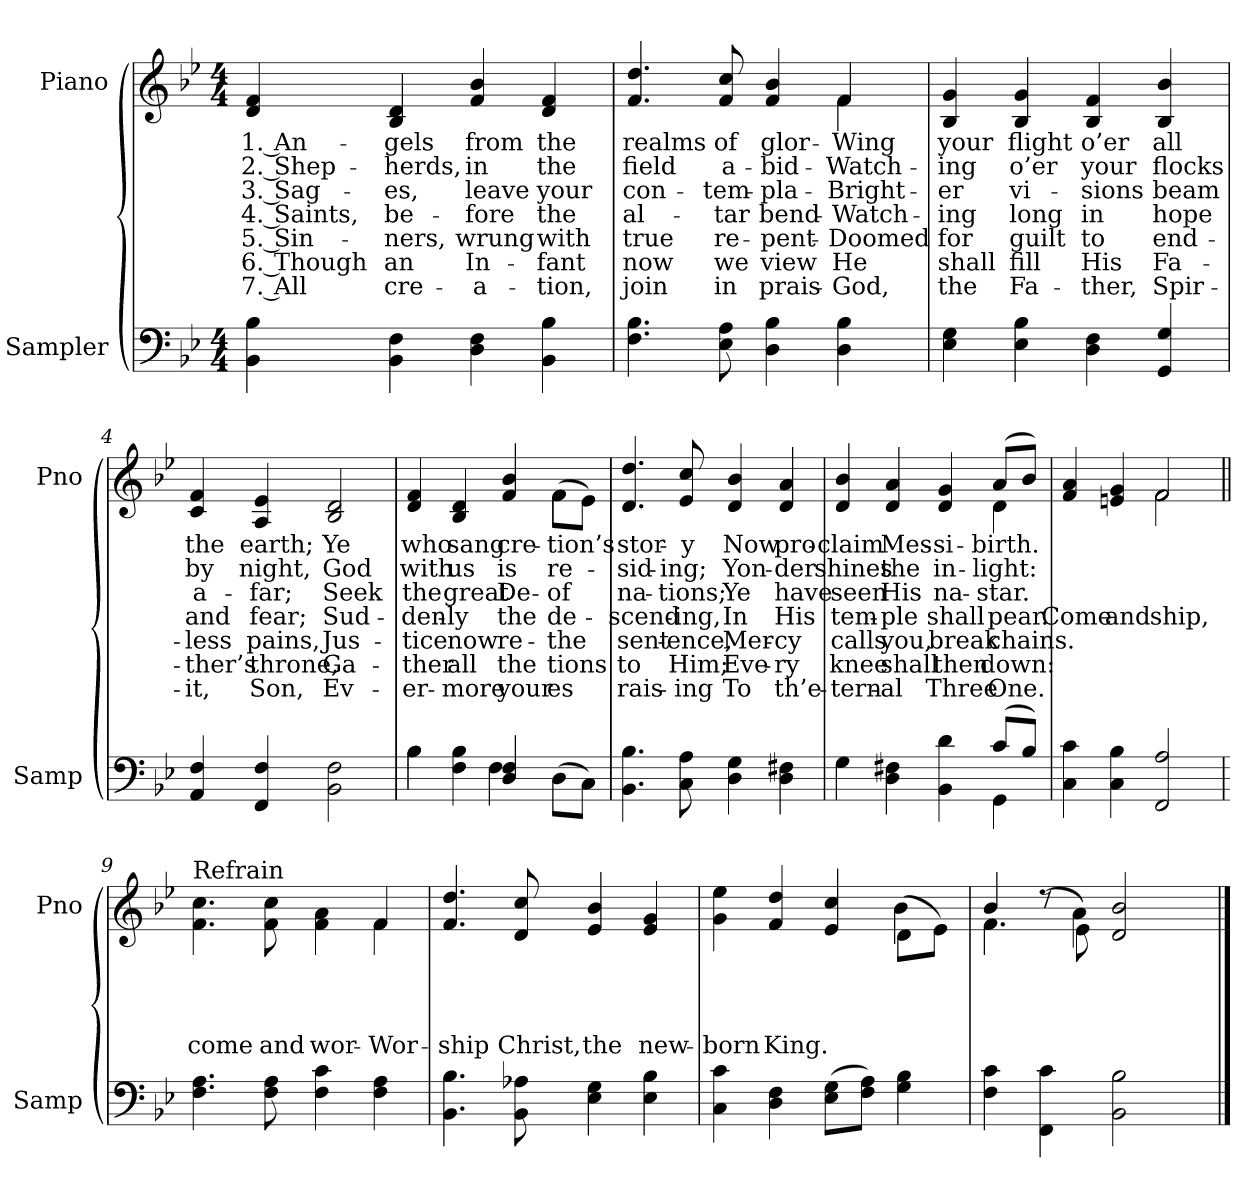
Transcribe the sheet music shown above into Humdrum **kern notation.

**kern	**kern	**text	**text	**text	**text	**text	**text	**text
*part2	*part1	*part1	*part1	*part1	*part1	*part1	*part1	*part1
*staff2	*staff1	*staff1	*staff1	*staff1	*staff1	*staff1	*staff1	*staff1
*I"Sampler	*I"Piano	*	*	*	*	*	*	*
*I'Samp	*I'Pno	*	*	*	*	*	*	*
*clefF4	*clefG2	*	*	*	*	*	*	*
*k[b-e-]	*k[b-e-]	*	*	*	*	*	*	*
*B-:	*B-:	*	*	*	*	*	*	*
*M4/4	*M4/4	*	*	*	*	*	*	*
=1	=1	=1	=1	=1	=1	=1	=1	=1
4BB- 4B-	4d 4f	1. An-	2. Shep-	3. Sag-	4. Saints,	5. Sin-	6. Though	7. All
4BB- 4F	4B- 4d	-gels	-herds,	-es,	be-	-ners,	an	cre-
4D 4F	4f 4b-	from	in	leave	-fore	wrung	In-	-a-
4BB- 4B-	4d 4f	the	the	your	the	with	-fant	-tion,
=2	=2	=2	=2	=2	=2	=2	=2	=2
*	*^	*	*	*	*	*	*	*
4.F 4.B-	4.f 4.dd	2.ryy	realms	field	con-	al-	true	now	join
8E- 8A	8f 8cc	.	of	a-	-tem-	-tar	re-	we	in
4D 4B-	4f 4b-	.	glor-	-bid-	-pla-	bend-	-pent-	view	prais-
4D 4B-	4f/	4f	Wing	Watch-	Bright-	Watch-	Doomed	He	God,
*	*v	*v	*	*	*	*	*	*	*
=3	=3	=3	=3	=3	=3	=3	=3	=3
4E- 4G	4B- 4g	your	-ing	-er	-ing	for	shall	the
4E- 4B-	4B- 4g	flight	o’er	vi-	long	guilt	fill	Fa-
4D 4F	4B- 4f	o’er	your	-sions	in	to	His	-ther,
4GG 4G	4B- 4b-	all	flocks	beam	hope	end-	Fa-	Spir-
=4	=4	=4	=4	=4	=4	=4	=4	=4
4AA 4F	4c 4f	the	by	a-	and	-less	-ther’s	-it,
4FF 4F	4A 4e-	earth;	night,	-far;	fear;	pains,	throne,	Son,
2BB- 2F	2B- 2d	Ye	God	Seek	Sud-	Jus-	Ga-	Ev-
=5	=5	=5	=5	=5	=5	=5	=5	=5
*^	*^	*	*	*	*	*	*	*
4B-\	4B-	4d 4f	2.ryy	who	with	the	-den-	-tice	-ther	-er-
4F 4B-	4ryy	4B- 4d	.	sang	us	great	-ly	now	all	-more
4D 4F	4F	4f 4b-	.	cre-	is	De-	the	re-	the	your
(8D\L	4ryy	(8f\L	4f	-tion’s	re-	of	de-	the	-tions	-es
8C\J)	.	8e-\J)	.	.	.	.	.	.	.	.
*v	*v	*	*	*	*	*	*	*	*	*
*	*v	*v	*	*	*	*	*	*	*
=6	=6	=6	=6	=6	=6	=6	=6	=6
4.BB- 4.B-	4.d 4.dd	stor-	-sid-	na-	-scend-	sent-	to	rais-
8C 8A	8e- 8cc	-y	-ing;	-tions;	-ing,	-ence,	Him;	-ing
4D 4G	4d 4b-	Now	Yon-	Ye	In	Mer-	Eve-	To
4D 4F#X	4d 4a	pro-	-der	have	His	-cy	-ry	th’e-
=7	=7	=7	=7	=7	=7	=7	=7	=7
*^	*^	*	*	*	*	*	*	*
4G	2.ryy	4d 4b-	2.ryy	-claim	shines	seen	tem-	calls	knee	-tern-
4D 4F#X	.	4d 4a	.	Mes-	the	His	-ple	you,	shall	-al
4BB- 4d	.	4d 4g	.	-si-	in-	na-	shall	break	then	Three
(8c/L	4GG	(8a/L	4d	birth.	light:	star.	-pear.	chains.	down:	One.
8B-/J)	.	8b-/J)	.	.	.	.	.	.	.	.
*v	*v	*	*	*	*	*	*	*	*	*
=8	=8	=8	=8	=8	=8	=8	=8	=8	=8
4C 4c	4f 4a	2ryy	.	.	.	Come	.	.	.
4C 4B-	4en 4g	.	.	.	.	and	.	.	.
2FF 2A	2f/	2f	.	.	.	-ship,	.	.	.
=9	=9||	=9||	=9||	=9||	=9||	=9||	=9||	=9||	=9||
!	!LO:TX:t=Refrain	!	!	!	!	!	!	!	!
4.F 4.A	4.f\ 4.cc\	2.ryy	.	.	.	come	.	.	.
8F 8A	8f\ 8cc\	.	.	.	.	and	.	.	.
4F 4c	4f\ 4a\	.	.	.	.	wor-	.	.	.
4F 4A	4f/	4f	.	.	.	Wor-	.	.	.
*	*v	*v	*	*	*	*	*	*	*
=10	=10	=10	=10	=10	=10	=10	=10	=10
4.BB- 4.B-	4.f 4.dd	.	.	.	-ship	.	.	.
8BB- 8A-X	8d 8cc	.	.	.	Christ,	.	.	.
4E- 4G	4e- 4b-	.	.	.	the	.	.	.
4E- 4B-	4e- 4g	.	.	.	new-	.	.	.
=11	=11	=11	=11	=11	=11	=11	=11	=11
*	*^	*	*	*	*	*	*	*
4C 4c	4g 4ee-	2.ryy	.	.	.	-born	.	.	.
4D 4F	4f 4dd	.	.	.	.	King.	.	.	.
(8E-\ 8G\L	4e- 4cc	.	.	.	.	.	.	.	.
8F\ 8A\J)	.	.	.	.	.	.	.	.	.
4G 4B-	(8d\L	4b-	.	.	.	.	.	.	.
.	8e-\J)	.	.	.	.	.	.	.	.
=12	=12	=12	=12	=12	=12	=12	=12	=12	=12
4F 4c	4b-/	4.f	.	.	.	.	.	.	.
4FF 4c	(8r	.	.	.	.	.	.	.	.
.	8e-\)	4a	.	.	.	.	.	.	.
2BB- 2B-	2d 2b-	.	.	.	.	.	.	.	.
.	.	4.ryy	.	.	.	.	.	.	.
*	*v	*v	*	*	*	*	*	*	*
==	==	==	==	==	==	==	==	==
*-	*-	*-	*-	*-	*-	*-	*-	*-
